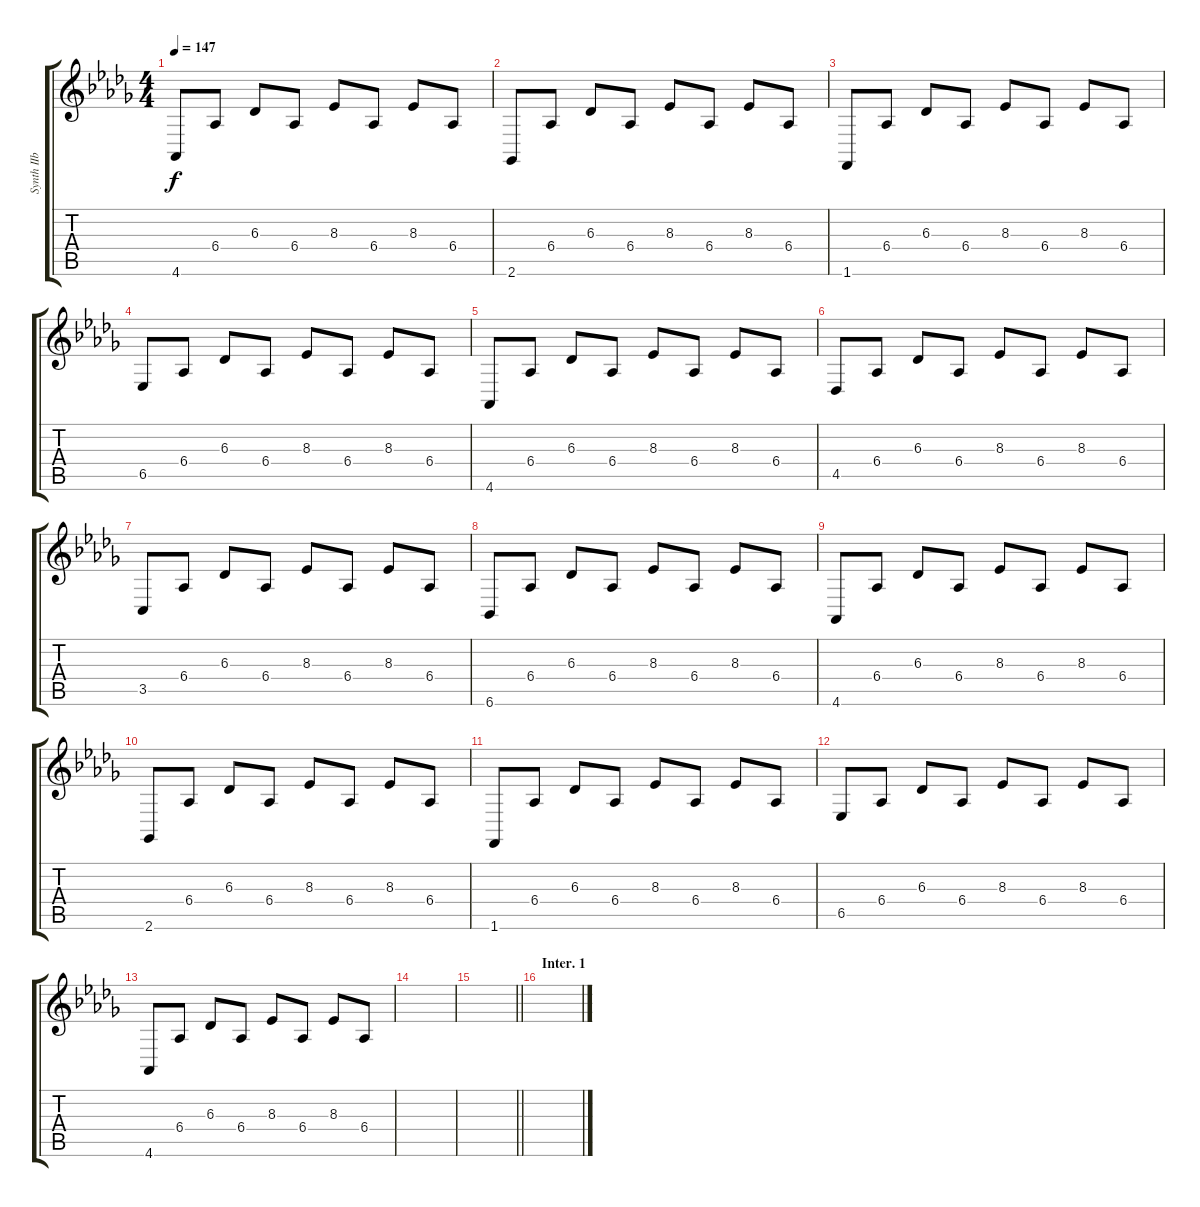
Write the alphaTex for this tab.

\track ("Synth IIb (Kotobuki Tsumugi)" "Synth IIb ") {instrument lead3calliope}
\staff {score tabs}
\tuning (E4 B3 G3 D3 A2 E2) {hide}
\ts (4 4)
\tempo 147
\clef g2
\ks db
4.6.8{dy f} 6.4.8 6.3.8 6.4.8 8.3.8 6.4.8 8.3.8 6.4.8 |
2.6.8 6.4.8 6.3.8 6.4.8 8.3.8 6.4.8 8.3.8 6.4.8 |
1.6.8 6.4.8 6.3.8 6.4.8 8.3.8 6.4.8 8.3.8 6.4.8 |
6.5.8 6.4.8 6.3.8 6.4.8 8.3.8 6.4.8 8.3.8 6.4.8 |
4.6.8 6.4.8 6.3.8 6.4.8 8.3.8 6.4.8 8.3.8 6.4.8 |
4.5.8 6.4.8 6.3.8 6.4.8 8.3.8 6.4.8 8.3.8 6.4.8 |
3.5.8 6.4.8 6.3.8 6.4.8 8.3.8 6.4.8 8.3.8 6.4.8 |
6.6.8 6.4.8 6.3.8 6.4.8 8.3.8 6.4.8 8.3.8 6.4.8 |
4.6.8 6.4.8 6.3.8 6.4.8 8.3.8 6.4.8 8.3.8 6.4.8 |
2.6.8 6.4.8 6.3.8 6.4.8 8.3.8 6.4.8 8.3.8 6.4.8 |
1.6.8 6.4.8 6.3.8 6.4.8 8.3.8 6.4.8 8.3.8 6.4.8 |
6.5.8 6.4.8 6.3.8 6.4.8 8.3.8 6.4.8 8.3.8 6.4.8 |
4.6.8 6.4.8 6.3.8 6.4.8 8.3.8 6.4.8 8.3.8 6.4.8 |
|
\barLineRight lightlight
|
\section ("" "Inter. 1")
